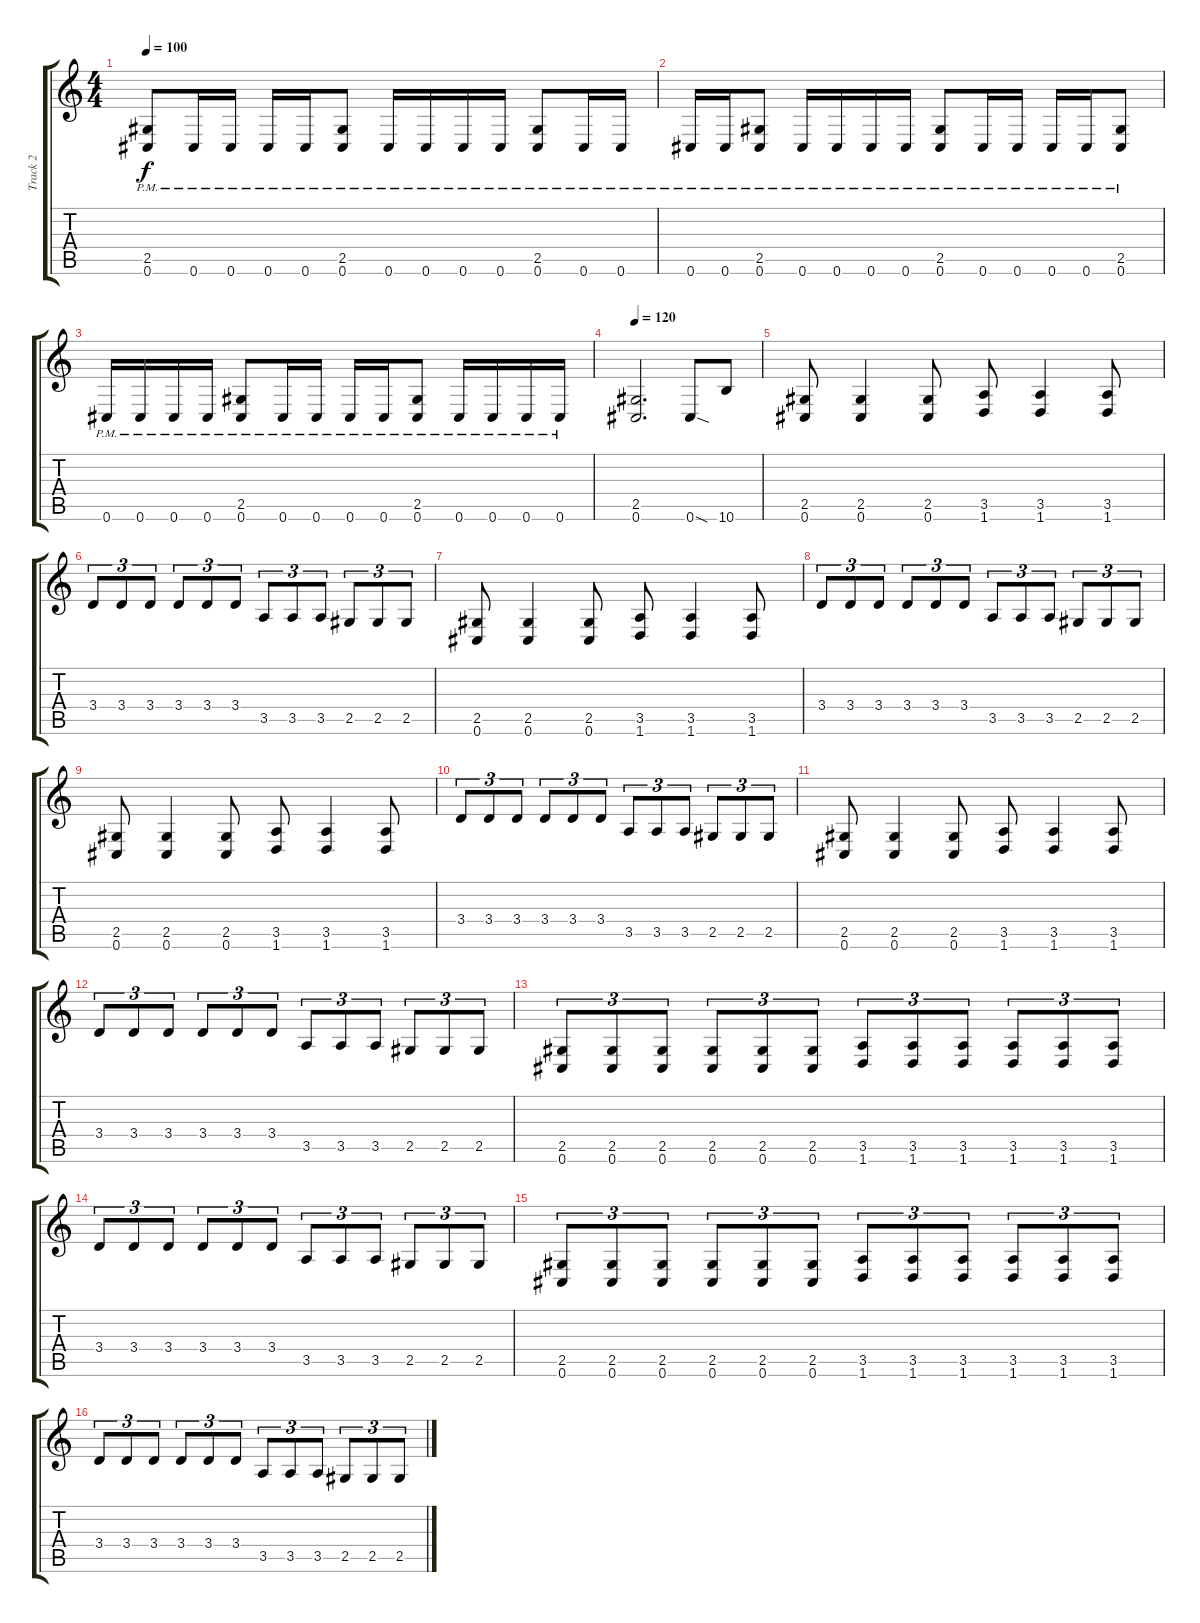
\track ("Track 2" "Track 2") {instrument electricguitarjazz}
\staff {score tabs}
\tuning (Db4 Ab3 E3 B2 Gb2 Db2) {hide}
\ts (4 4)
\tempo 100
\clef g2
\ks c
(2.5{pm} 0.6{pm}).8{dy f} 0.6{pm}.16 0.6{pm}.16 0.6{pm}.16 0.6{pm}.16 (2.5{pm} 0.6{pm}).8 0.6{pm}.16 0.6{pm}.16 0.6{pm}.16 0.6{pm}.16 (2.5{pm} 0.6{pm}).8 0.6{pm}.16 0.6{pm}.16 |
0.6{pm}.16 0.6{pm}.16 (2.5{pm} 0.6{pm}).8 0.6{pm}.16 0.6{pm}.16 0.6{pm}.16 0.6{pm}.16 (2.5{pm} 0.6{pm}).8 0.6{pm}.16 0.6{pm}.16 0.6{pm}.16 0.6{pm}.16 (2.5{pm} 0.6{pm}).8 |
0.6{pm}.16{instrument overdrivenguitar} 0.6{pm}.16 0.6{pm}.16 0.6{pm}.16 (2.5{pm} 0.6{pm}).8 0.6{pm}.16 0.6{pm}.16 0.6{pm}.16 0.6{pm}.16 (2.5{pm} 0.6{pm}).8 0.6{pm}.16 0.6{pm}.16 0.6{pm}.16 0.6{pm}.16 |
\tempo 120
(2.5 0.6).2{d} 0.6{sod}.8 10.6.8 |
(2.5 0.6).8 (2.5 0.6).4 (2.5 0.6).8 (3.5 1.6).8 (3.5 1.6).4 (3.5 1.6).8 |
3.4.8{tu (3 2)} 3.4.8{tu (3 2)} 3.4.8{tu (3 2)} 3.4.8{tu (3 2)} 3.4.8{tu (3 2)} 3.4.8{tu (3 2)} 3.5.8{tu (3 2)} 3.5.8{tu (3 2)} 3.5.8{tu (3 2)} 2.5.8{tu (3 2)} 2.5.8{tu (3 2)} 2.5.8{tu (3 2)} |
(2.5 0.6).8 (2.5 0.6).4 (2.5 0.6).8 (3.5 1.6).8 (3.5 1.6).4 (3.5 1.6).8 |
3.4.8{tu (3 2)} 3.4.8{tu (3 2)} 3.4.8{tu (3 2)} 3.4.8{tu (3 2)} 3.4.8{tu (3 2)} 3.4.8{tu (3 2)} 3.5.8{tu (3 2)} 3.5.8{tu (3 2)} 3.5.8{tu (3 2)} 2.5.8{tu (3 2)} 2.5.8{tu (3 2)} 2.5.8{tu (3 2)} |
(2.5 0.6).8 (2.5 0.6).4 (2.5 0.6).8 (3.5 1.6).8 (3.5 1.6).4 (3.5 1.6).8 |
3.4.8{tu (3 2)} 3.4.8{tu (3 2)} 3.4.8{tu (3 2)} 3.4.8{tu (3 2)} 3.4.8{tu (3 2)} 3.4.8{tu (3 2)} 3.5.8{tu (3 2)} 3.5.8{tu (3 2)} 3.5.8{tu (3 2)} 2.5.8{tu (3 2)} 2.5.8{tu (3 2)} 2.5.8{tu (3 2)} |
(2.5 0.6).8 (2.5 0.6).4 (2.5 0.6).8 (3.5 1.6).8 (3.5 1.6).4 (3.5 1.6).8 |
3.4.8{tu (3 2)} 3.4.8{tu (3 2)} 3.4.8{tu (3 2)} 3.4.8{tu (3 2)} 3.4.8{tu (3 2)} 3.4.8{tu (3 2)} 3.5.8{tu (3 2)} 3.5.8{tu (3 2)} 3.5.8{tu (3 2)} 2.5.8{tu (3 2)} 2.5.8{tu (3 2)} 2.5.8{tu (3 2)} |
(2.5 0.6).8{tu (3 2)} (2.5 0.6).8{tu (3 2)} (2.5 0.6).8{tu (3 2)} (2.5 0.6).8{tu (3 2)} (2.5 0.6).8{tu (3 2)} (2.5 0.6).8{tu (3 2)} (3.5 1.6).8{tu (3 2)} (3.5 1.6).8{tu (3 2)} (3.5 1.6).8{tu (3 2)} (3.5 1.6).8{tu (3 2)} (3.5 1.6).8{tu (3 2)} (3.5 1.6).8{tu (3 2)} |
3.4.8{tu (3 2)} 3.4.8{tu (3 2)} 3.4.8{tu (3 2)} 3.4.8{tu (3 2)} 3.4.8{tu (3 2)} 3.4.8{tu (3 2)} 3.5.8{tu (3 2)} 3.5.8{tu (3 2)} 3.5.8{tu (3 2)} 2.5.8{tu (3 2)} 2.5.8{tu (3 2)} 2.5.8{tu (3 2)} |
(2.5 0.6).8{tu (3 2)} (2.5 0.6).8{tu (3 2)} (2.5 0.6).8{tu (3 2)} (2.5 0.6).8{tu (3 2)} (2.5 0.6).8{tu (3 2)} (2.5 0.6).8{tu (3 2)} (3.5 1.6).8{tu (3 2)} (3.5 1.6).8{tu (3 2)} (3.5 1.6).8{tu (3 2)} (3.5 1.6).8{tu (3 2)} (3.5 1.6).8{tu (3 2)} (3.5 1.6).8{tu (3 2)} |
3.4.8{tu (3 2)} 3.4.8{tu (3 2)} 3.4.8{tu (3 2)} 3.4.8{tu (3 2)} 3.4.8{tu (3 2)} 3.4.8{tu (3 2)} 3.5.8{tu (3 2)} 3.5.8{tu (3 2)} 3.5.8{tu (3 2)} 2.5.8{tu (3 2)} 2.5.8{tu (3 2)} 2.5.8{tu (3 2)}
